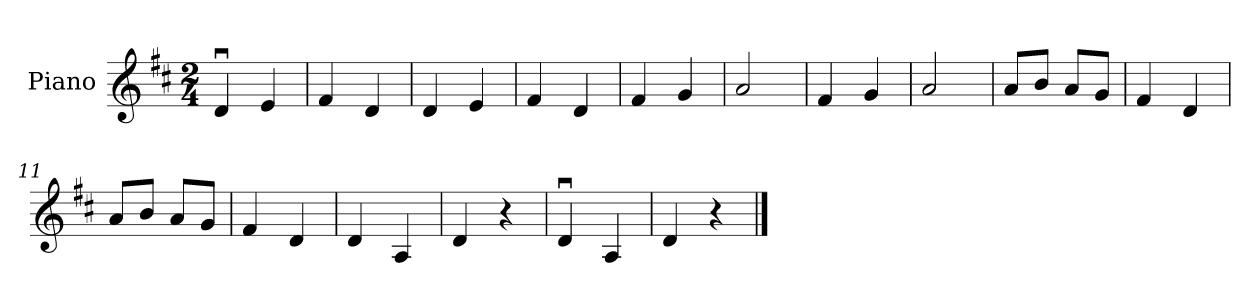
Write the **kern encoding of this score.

**kern
*part1
*staff1
*I"Piano
*I'Pno.
*clefG2
*k[f#c#]
*M2/4
=1
4du/
4e/
=2
4f#/
4d/
=3
4d/
4e/
=4
4f#/
4d/
!!LO:LB:g=z
=5
4f#/
4g/
=6
2a/
=7
4f#/
4g/
=8
2a/
!!LO:LB:g=z
=9
8a/L
8b/J
8a/L
8g/J
=10
4f#/
4d/
=11
8a/L
8b/J
8a/L
8g/J
=12
4f#/
4d/
!!LO:LB:g=z
=13
4d/
4A/
=14
4d/
4r
=15
4du/
4A/
=16
4d/
4r
==
*-
